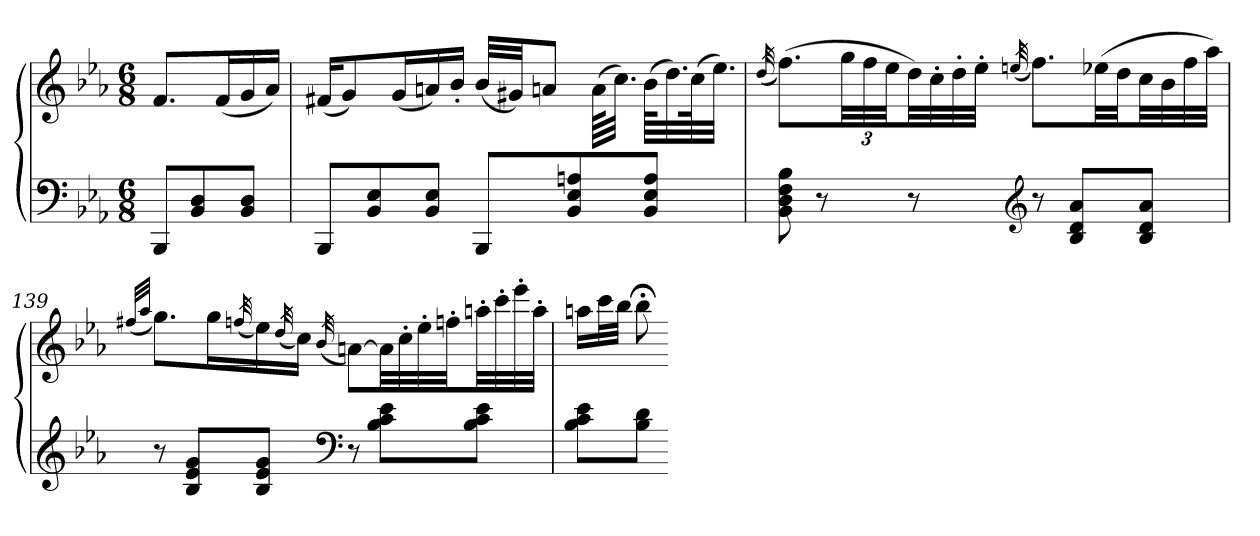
**kern	**kern
*part1	*part1
*staff2	*staff1
*clefF4	*clefG2
*k[b-e-a-]	*k[b-e-a-]
*E-:	*E-:
*M6/8	*M6/8
=	=
8BBB-L	8.fL
8BB- 8D	.
.	(16fL
8BB- 8DJ	16g
.	16a-JJ)
=137	=137
8BBB-L	(16f#XKL
.	8g)
8BB- 8E-	.
.	(16gL
8BB- 8E-J	16an)
.	16b-'JJ
8BBB-L	(32b-LLL
.	32g#XJJ)
.	8anJ
8BB- 8E- 8An	.
.	(64aKLLL
.	32.ccJJJ)
8BB- 8E- 8AJ	(64b-KLLL
.	32.dd)
.	(64ccK
.	32.ee-JJJ)
=138	=138
.	(32qdd
8BB- 8D 8F 8B-	(8.ffL)
8r	.
.	48ggLL
.	48ff
.	48ee-JJ
8r	32ddLL)
.	32cc'
.	32dd'
.	32ee-'JJJ
*clefG2	*
.	(32qeen
8r	8.ffL)
8B- 8d 8a-L	.
.	(32ee-XLL
.	32ddJJ
8B- 8d 8a-J	32ccLL
.	32b-
.	32ff
.	32aa-JJJ)
=139	=139
.	(32qff#XLLL
.	32qaa-JJJ
8r	8.ggL)
8B- 8e- 8gL	.
.	16ggL
.	(32qffn
8B- 8e- 8gJ	16ee-)
.	(32qdd
.	16ccJJ)
*clefF4	*
.	(32qb-
8r	[8anL)
8B- 8c 8e-L	32aLL]
.	32cc'
.	32ee-'
.	32ffn'JJ
8B- 8c 8e-J	32aan'LL
.	32ccc'
.	32eee-'
.	32aa'JJJ
=140	=140
8B- 8c 8e-L	16aanLL
.	32cccL
.	32bb-JJJ
8B- 8dJ	8bb-;<
=-	=-
*-	*-
